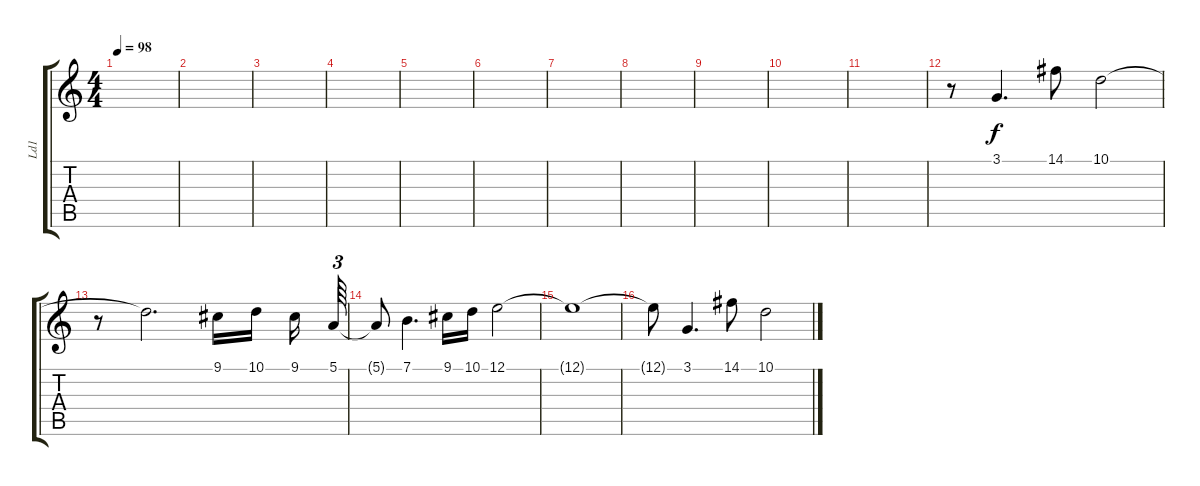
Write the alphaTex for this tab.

\track ("Ld1" "Ld1") {instrument lead2sawtooth}
\staff {score tabs}
\tuning (E4 B3 G3 D3 A2 E2) {hide}
\ts (4 4)
\tempo 98
\clef g2
\ks c
|
|
|
|
|
|
|
|
|
|
|
r.8 3.1.4{d} 14.1.8 10.1.2 |
r.8 10.1{t}.2{d} 9.1.16 10.1.16 9.1.16 5.1.64{tu (3 2)} |
5.1{t}.8 7.1.4{d} 9.1.16 10.1.16 12.1.2 |
12.1{t}.1 |
12.1{t}.8 3.1.4{d} 14.1.8 10.1.2
